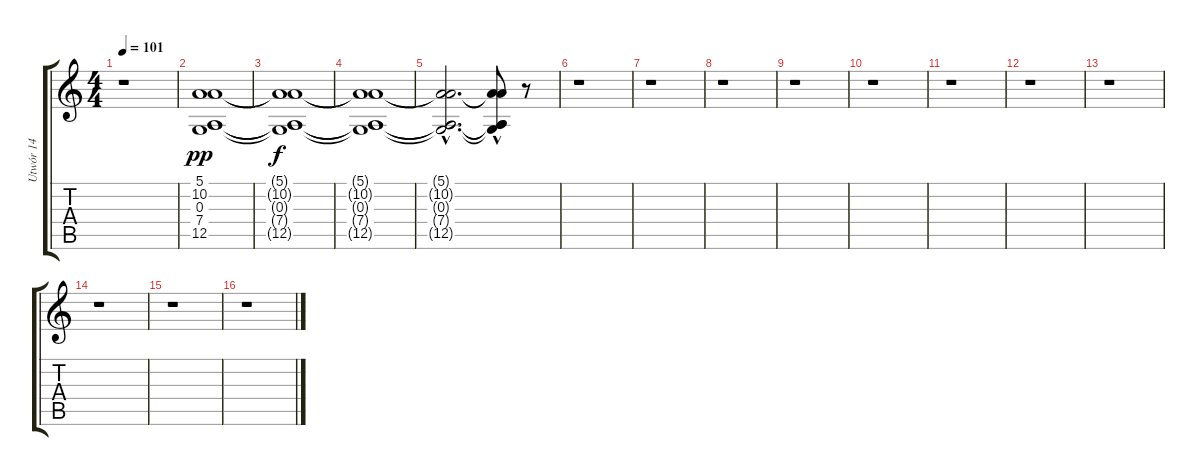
\track ("Utwór 14" "Utwór 14") {instrument pad6metallic}
\staff {score tabs}
\tuning (E4 B3 G3 D3 A2 E2) {hide}
\ts (4 4)
\tempo 101
\clef g2
\ks c
r.1{dy pp instrument pad6metallic} |
(5.1 10.2 0.3 7.4 12.5).1 |
(5.1{t} 10.2{t} 0.3{t} 7.4{t} 12.5{t}).1{dy f} |
(5.1{t} 10.2{t} 0.3{t} 7.4{t} 12.5{t}).1 |
(5.1{hac t} 10.2{hac t} 0.3{hac t} 7.4{hac t} 12.5{hac t}).2{d} (5.1{hac t} 10.2{t} 0.3{t} 7.4{t} 12.5{t}).8 r.8 |
r.1 |
r.1 |
r.1 |
r.1 |
r.1 |
r.1 |
r.1 |
r.1 |
r.1 |
r.1 |
r.1
